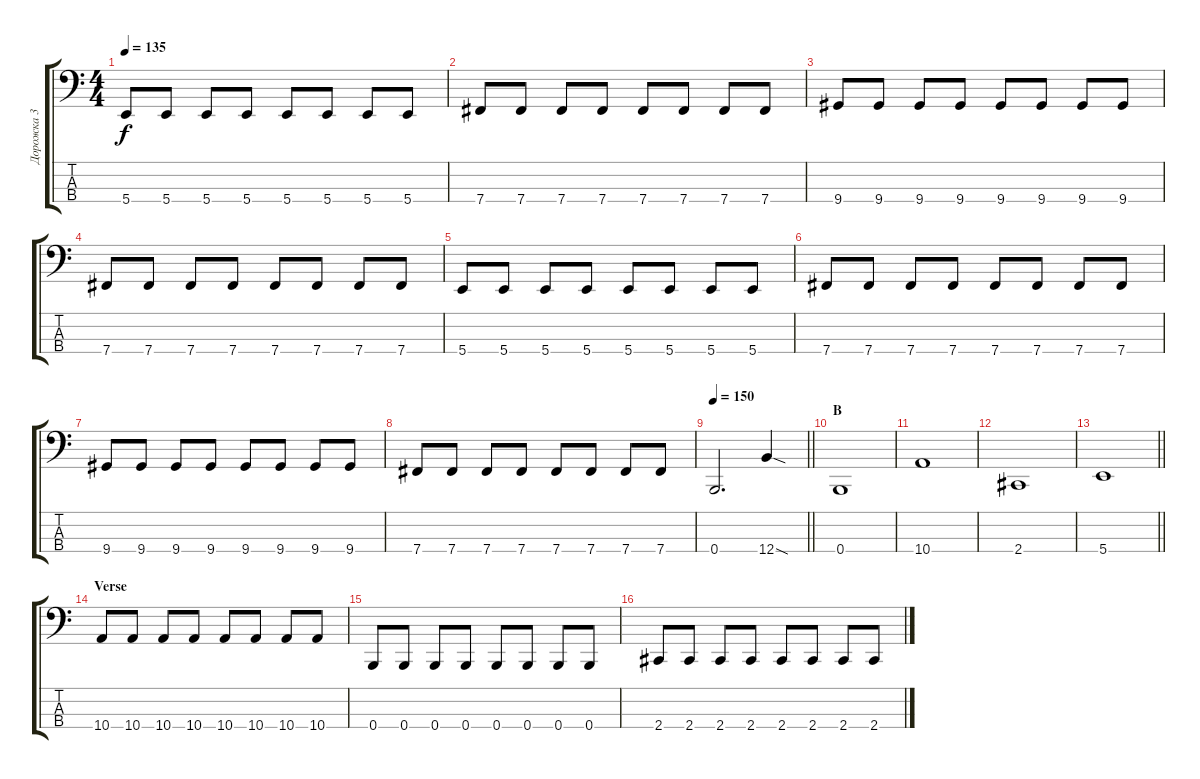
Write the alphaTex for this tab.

\track ("Дорожка 3" "Дорожка 3") {instrument electricbassfinger}
\staff {score tabs}
\tuning (E2 B1 Gb1 B0) {hide}
\ts (4 4)
\tempo 135
\clef f4
\ks c
5.4.8{dy f} 5.4.8 5.4.8 5.4.8 5.4.8 5.4.8 5.4.8 5.4.8 |
7.4.8 7.4.8 7.4.8 7.4.8 7.4.8 7.4.8 7.4.8 7.4.8 |
9.4.8 9.4.8 9.4.8 9.4.8 9.4.8 9.4.8 9.4.8 9.4.8 |
7.4.8 7.4.8 7.4.8 7.4.8 7.4.8 7.4.8 7.4.8 7.4.8 |
5.4.8 5.4.8 5.4.8 5.4.8 5.4.8 5.4.8 5.4.8 5.4.8 |
7.4.8 7.4.8 7.4.8 7.4.8 7.4.8 7.4.8 7.4.8 7.4.8 |
9.4.8 9.4.8 9.4.8 9.4.8 9.4.8 9.4.8 9.4.8 9.4.8 |
7.4.8 7.4.8 7.4.8 7.4.8 7.4.8 7.4.8 7.4.8 7.4.8 |
\tempo 150
\barLineRight lightlight
0.4.2{d} 12.4{sod}.4 |
\section ("" "B")
0.4.1 |
10.4.1 |
2.4.1 |
\barLineRight lightlight
5.4.1 |
\section ("" "Verse")
10.4.8 10.4.8 10.4.8 10.4.8 10.4.8 10.4.8 10.4.8 10.4.8 |
0.4.8 0.4.8 0.4.8 0.4.8 0.4.8 0.4.8 0.4.8 0.4.8 |
2.4.8 2.4.8 2.4.8 2.4.8 2.4.8 2.4.8 2.4.8 2.4.8
